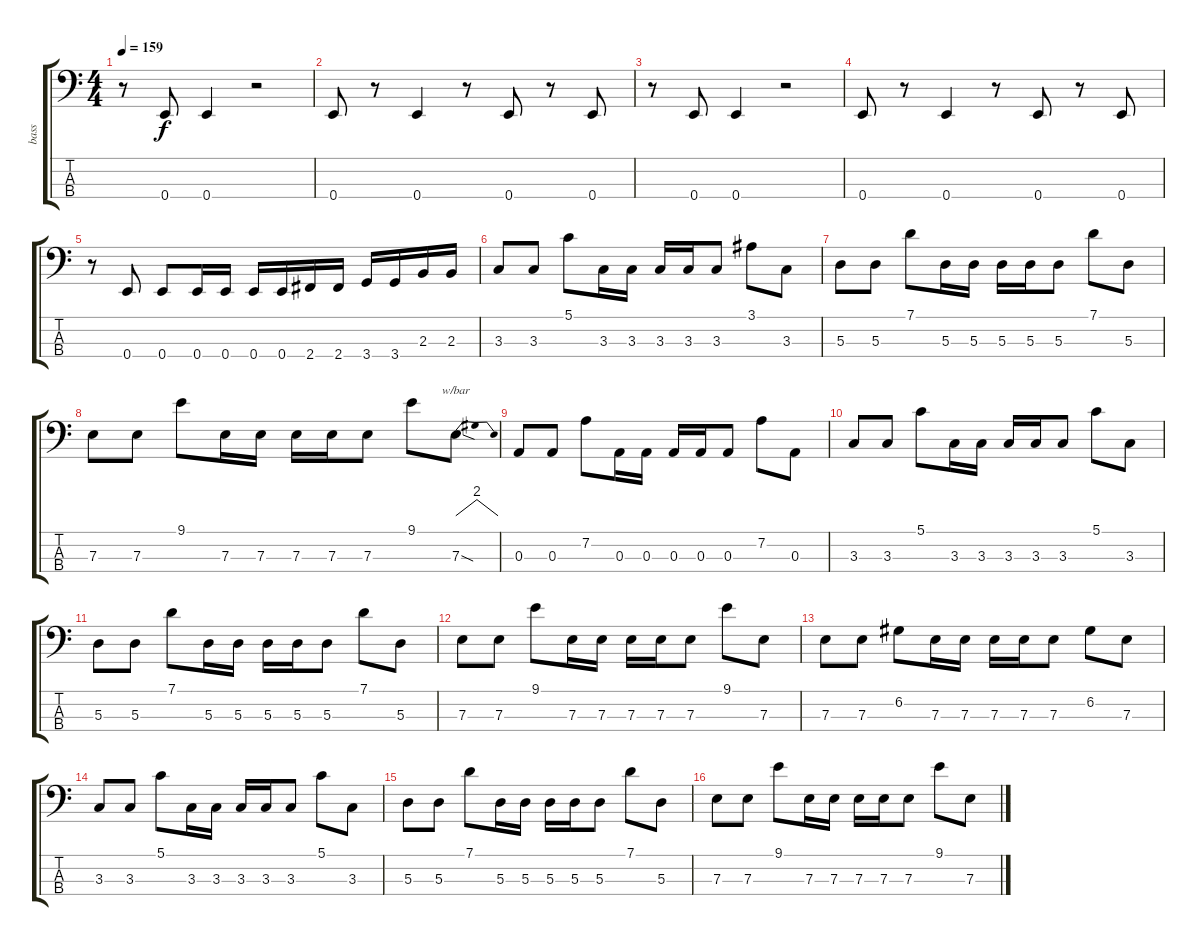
\track ("bass" "bass") {instrument electricbasspick}
\staff {score tabs}
\tuning (G2 D2 A1 E1) {hide}
\ts (4 4)
\tempo 159
\clef f4
\ks c
r.8{dy f} 0.4.8 0.4.4 r.2 |
0.4.8 r.8 0.4.4 r.8 0.4.8 r.8 0.4.8 |
r.8 0.4.8 0.4.4 r.2 |
0.4.8 r.8 0.4.4 r.8 0.4.8 r.8 0.4.8 |
r.8 0.4.8 0.4.8 0.4.16 0.4.16 0.4.16 0.4.16 2.4.16 2.4.16 3.4.16 3.4.16 2.3.16 2.3.16 |
3.3.8{volume 11} 3.3.8 5.1.8 3.3.16 3.3.16 3.3.16 3.3.16 3.3.8 3.1.8 3.3.8 |
5.3.8 5.3.8 7.1.8 5.3.16 5.3.16 5.3.16 5.3.16 5.3.8 7.1.8 5.3.8 |
7.3.8 7.3.8 9.1.8 7.3.16 7.3.16 7.3.16 7.3.16 7.3.8 9.1.8 7.3{sod}.8{tbe (dip default 0 0 30 8 60 0)} |
0.3.8 0.3.8 7.2.8 0.3.16 0.3.16 0.3.16 0.3.16 0.3.8 7.2.8 0.3.8 |
3.3.8 3.3.8 5.1.8 3.3.16 3.3.16 3.3.16 3.3.16 3.3.8 5.1.8 3.3.8 |
5.3.8 5.3.8 7.1.8 5.3.16 5.3.16 5.3.16 5.3.16 5.3.8 7.1.8 5.3.8 |
7.3.8 7.3.8 9.1.8 7.3.16 7.3.16 7.3.16 7.3.16 7.3.8 9.1.8 7.3.8 |
7.3.8 7.3.8 6.2.8 7.3.16 7.3.16 7.3.16 7.3.16 7.3.8 6.2.8 7.3.8 |
3.3.8 3.3.8 5.1.8 3.3.16 3.3.16 3.3.16 3.3.16 3.3.8 5.1.8 3.3.8 |
5.3.8 5.3.8 7.1.8 5.3.16 5.3.16 5.3.16 5.3.16 5.3.8 7.1.8 5.3.8 |
7.3.8 7.3.8 9.1.8 7.3.16 7.3.16 7.3.16 7.3.16 7.3.8 9.1.8 7.3.8
